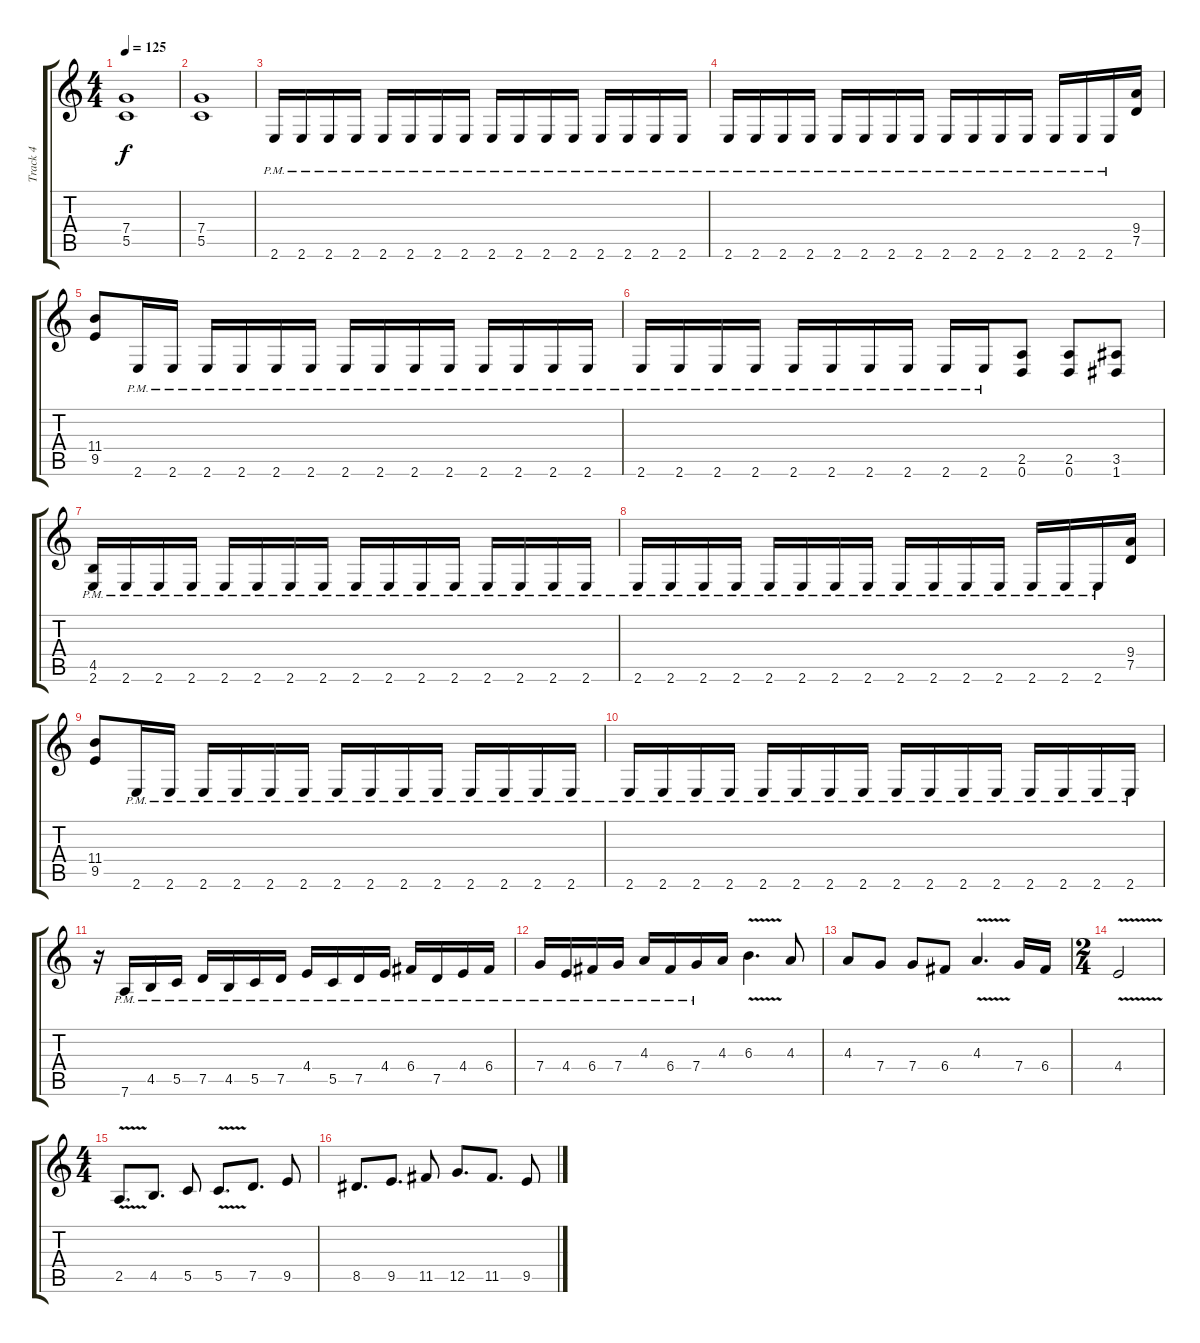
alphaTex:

\track ("Track 4" "Track 4") {instrument distortionguitar}
\staff {score tabs}
\tuning (D4 A3 F3 C3 G2 D2) {hide}
\ts (4 4)
\tempo 125
\clef g2
\ks c
(7.4 5.5).1{dy f} |
(7.4 5.5).1 |
2.6{pm}.16 2.6{pm}.16 2.6{pm}.16 2.6{pm}.16 2.6{pm}.16 2.6{pm}.16 2.6{pm}.16 2.6{pm}.16 2.6{pm}.16 2.6{pm}.16 2.6{pm}.16 2.6{pm}.16 2.6{pm}.16 2.6{pm}.16 2.6{pm}.16 2.6{pm}.16 |
2.6{pm}.16 2.6{pm}.16 2.6{pm}.16 2.6{pm}.16 2.6{pm}.16 2.6{pm}.16 2.6{pm}.16 2.6{pm}.16 2.6{pm}.16 2.6{pm}.16 2.6{pm}.16 2.6{pm}.16 2.6{pm}.16 2.6{pm}.16 2.6{pm}.16 (9.4 7.5).16 |
(11.4 9.5).8 2.6{pm}.16 2.6{pm}.16 2.6{pm}.16 2.6{pm}.16 2.6{pm}.16 2.6{pm}.16 2.6{pm}.16 2.6{pm}.16 2.6{pm}.16 2.6{pm}.16 2.6{pm}.16 2.6{pm}.16 2.6{pm}.16 2.6{pm}.16 |
2.6{pm}.16 2.6{pm}.16 2.6{pm}.16 2.6{pm}.16 2.6{pm}.16 2.6{pm}.16 2.6{pm}.16 2.6{pm}.16 2.6{pm}.16 2.6{pm}.16 (2.5 0.6).8 (2.5 0.6).8 (3.5 1.6).8 |
(4.5 2.6{pm}).16 2.6{pm}.16 2.6{pm}.16 2.6{pm}.16 2.6{pm}.16 2.6{pm}.16 2.6{pm}.16 2.6{pm}.16 2.6{pm}.16 2.6{pm}.16 2.6{pm}.16 2.6{pm}.16 2.6{pm}.16 2.6{pm}.16 2.6{pm}.16 2.6{pm}.16 |
2.6{pm}.16 2.6{pm}.16 2.6{pm}.16 2.6{pm}.16 2.6{pm}.16 2.6{pm}.16 2.6{pm}.16 2.6{pm}.16 2.6{pm}.16 2.6{pm}.16 2.6{pm}.16 2.6{pm}.16 2.6{pm}.16 2.6{pm}.16 2.6{pm}.16 (9.4 7.5).16 |
(11.4 9.5).8 2.6{pm}.16 2.6{pm}.16 2.6{pm}.16 2.6{pm}.16 2.6{pm}.16 2.6{pm}.16 2.6{pm}.16 2.6{pm}.16 2.6{pm}.16 2.6{pm}.16 2.6{pm}.16 2.6{pm}.16 2.6{pm}.16 2.6{pm}.16 |
2.6{pm}.16 2.6{pm}.16 2.6{pm}.16 2.6{pm}.16 2.6{pm}.16 2.6{pm}.16 2.6{pm}.16 2.6{pm}.16 2.6{pm}.16 2.6{pm}.16 2.6{pm}.16 2.6{pm}.16 2.6{pm}.16 2.6{pm}.16 2.6{pm}.16 2.6{pm}.16 |
r.16 7.6{pm}.16 4.5{pm}.16 5.5{pm}.16 7.5{pm}.16 4.5{pm}.16 5.5{pm}.16 7.5{pm}.16 4.4{pm}.16 5.5{pm}.16 7.5{pm}.16 4.4{pm}.16 6.4{pm}.16 7.5{pm}.16 4.4{pm}.16 6.4{pm}.16 |
7.4{pm}.16 4.4{pm}.16 6.4{pm}.16 7.4{pm}.16 4.3{pm}.16 6.4{pm}.16 7.4{pm}.16 4.3.16 6.3{v}.4{d} 4.3.8 |
4.3.8 7.4.8 7.4.8 6.4.8 4.3{v}.4{d} 7.4.16 6.4.16 |
\ts (2 4)
4.4{v}.2 |
\ts (4 4)
2.5{v}.8{d} 4.5.8{d} 5.5.8 5.5{v}.8{d} 7.5.8{d} 9.5.8 |
8.5.8{d} 9.5.8{d} 11.5.8 12.5.8{d} 11.5.8{d} 9.5.8
